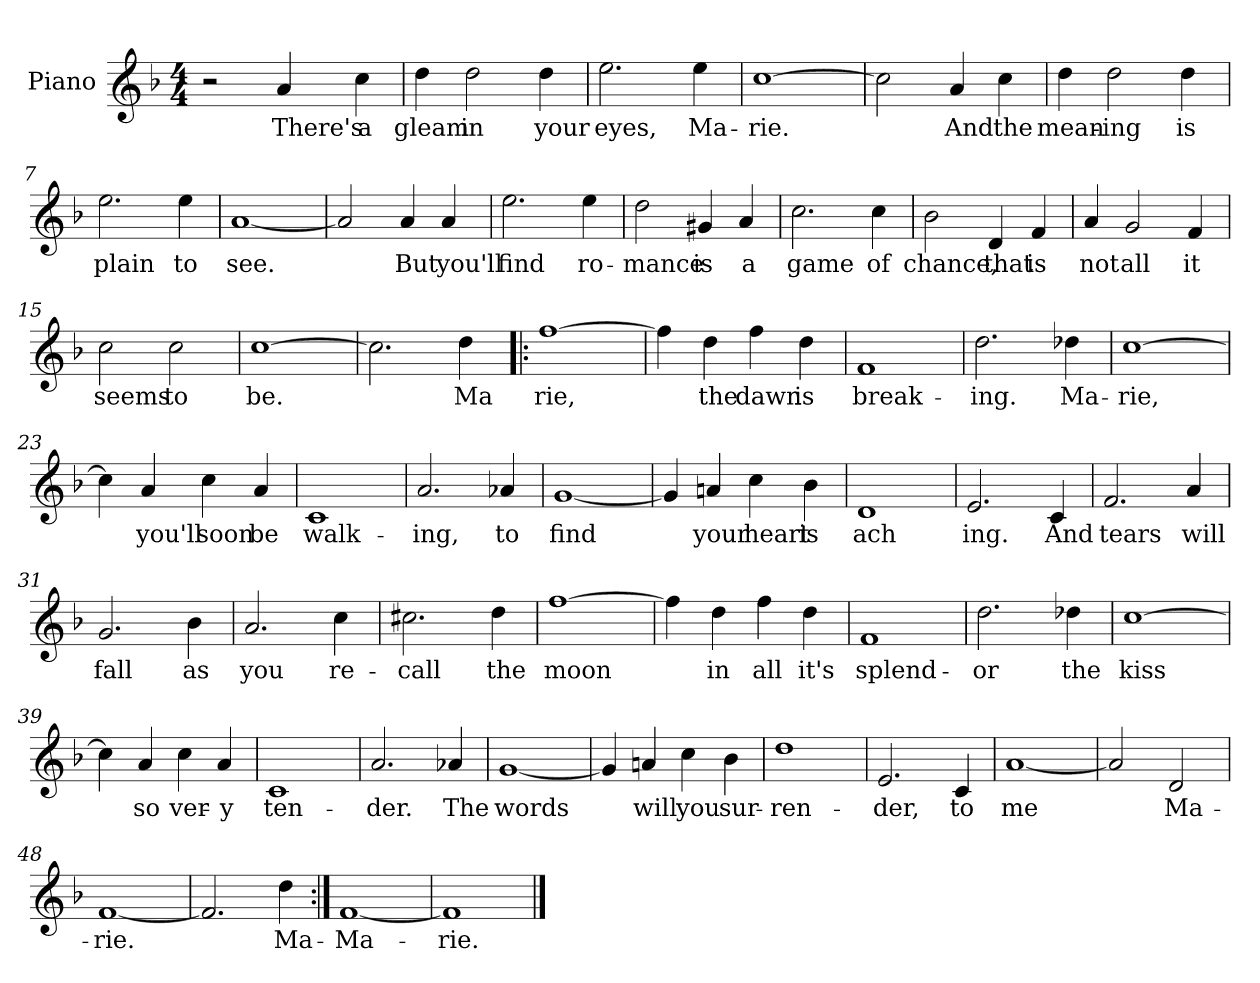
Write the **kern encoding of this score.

**kern	**text
*part1	*part1
*staff1	*staff1
*I"Piano	*
*I'Pno.	*
*clefG2	*
*k[b-]	*
*F:	*
*M4/4	*
=1	=1
2r	.
4a/	There's
4cc\	a
=2	=2
4dd\	gleam
2dd\	in
4dd\	your
=3	=3
2.ee\	eyes,
4ee\	Ma-
=4	=4
[1cc	-rie.
=5	=5
2cc\]	.
4a/	And
4cc\	the
=6	=6
4dd\	mean-
2dd\	-ing
4dd\	is
!!LO:LB:g=z
=7	=7
2.ee\	plain
4ee\	to
=8	=8
[1a	see.
=9	=9
2a/]	.
4a/	But
4a/	you'll
=10	=10
2.ee\	find
4ee\	ro-
=11	=11
2dd\	-mance
4g#X/	is
4a/	a
=12	=12
2.cc\	game
4cc\	of
!!LO:LB:g=z
=13	=13
2b-\	chance,
4d/	that
4f/	is
=14	=14
4a/	not
2g/	all
4f/	it
=15	=15
2cc\	seems
2cc\	to
=16	=16
[1cc	be.
=17	=17
2.cc\]	.
4dd\	Ma
=18!|:	=18!|:
[1ff	-rie,
!!LO:LB:g=z
=19	=19
4ff\]	.
4dd\	the
4ff\	dawn
4dd\	is
=20	=20
1f	break-
=21	=21
2.dd\	-ing.
4dd-X\	Ma-
=22	=22
[1cc	-rie,
=23	=23
4cc\]	.
4a/	you'll
4cc\	soon
4a/	be
=24	=24
1c	walk-
=25	=25
2.a/	-ing,
4a-X/	to
!!LO:LB:g=z
=26	=26
[1g	find
=27	=27
4g/]	.
4an/	your
4cc\	heart
4b-\	is
=28	=28
1d	ach
=29	=29
2.e/	ing.
4c/	And
=30	=30
2.f/	tears
4a/	will
=31	=31
2.g/	fall
4b-\	as
=32	=32
2.a/	you
4cc\	re-
!!LO:LB:g=z
=33	=33
2.cc#X\	-call
4dd\	the
=34	=34
[1ff	moon
=35	=35
4ff\]	.
4dd\	in
4ff\	all
4dd\	it's
=36	=36
1f	splend-
=37	=37
2.dd\	-or
4dd-X\	the
=38	=38
[1cc	kiss
!!LO:LB:g=z
=39	=39
4cc\]	.
4a/	so
4cc\	ver-
4a/	-y
=40	=40
1c	ten-
=41	=41
2.a/	-der.
4a-X/	The
=42	=42
[1g	words
=43	=43
4g/]	.
4an/	will
4cc\	you
4b-\	sur-
=44	=44
1dd	-ren-
!!LO:LB:g=z
=45	=45
2.e/	-der,
4c/	to
=46	=46
[1a	me
=47	=47
2a/]	.
2d/	Ma-
=48	=48
[1f	-rie.
=49	=49
2.f/]	.
4dd\	Ma-
=50:|!	=50:|!
[1f	-Ma-
=51	=51
1f]	-rie.
==	==
*-	*-
